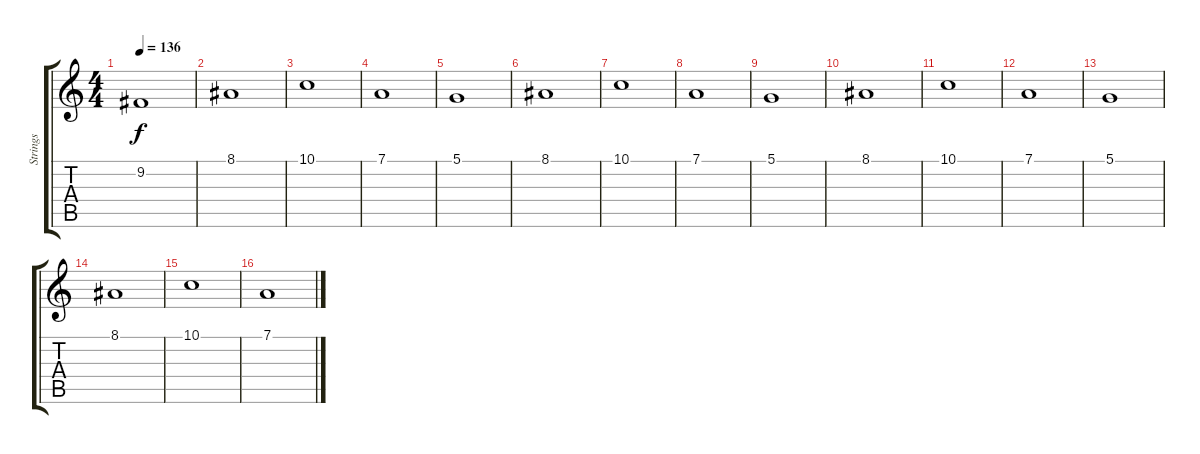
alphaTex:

\track ("Strings" "Strings") {instrument synthstrings1}
\staff {score tabs}
\tuning (D4 A3 F3 C3 G2 C2) {hide}
\ts (4 4)
\tempo 136
\clef g2
\ks c
9.2.1{dy f} |
8.1.1 |
10.1.1 |
7.1.1 |
5.1.1 |
8.1.1 |
10.1.1 |
7.1.1 |
5.1.1 |
8.1.1 |
10.1.1 |
7.1.1 |
5.1.1 |
8.1.1 |
10.1.1 |
7.1.1
